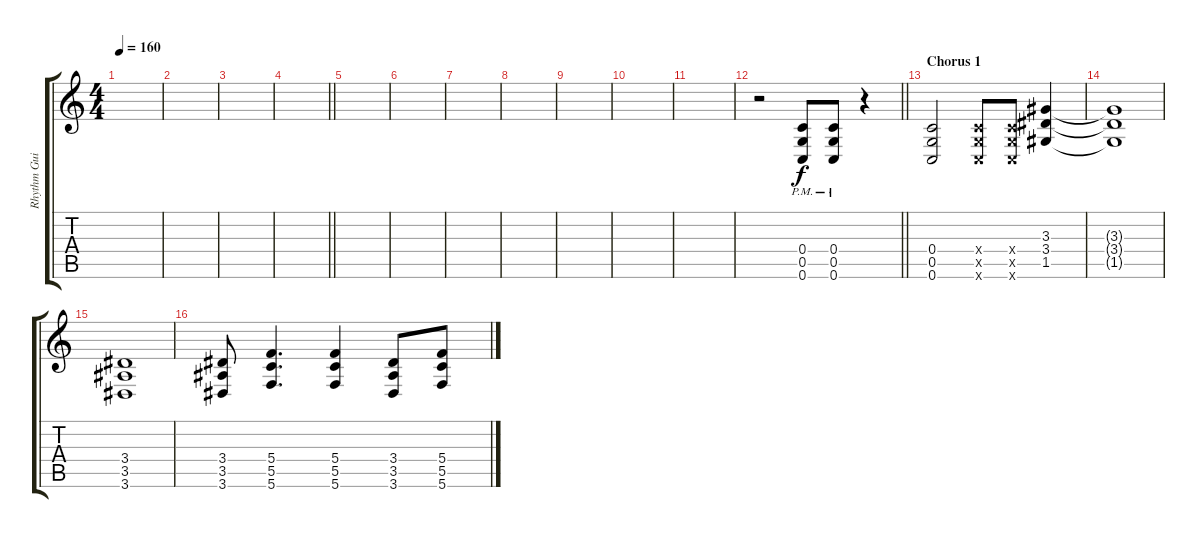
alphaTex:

\track ("Rhythm Guitar" "Rhythm Gui") {instrument distortionguitar}
\staff {score tabs}
\tuning (D4 A3 F3 C3 G2 C2) {hide}
\ts (4 4)
\tempo 160
\clef g2
\ks c
|
|
|
\barLineRight lightlight
|
|
|
|
|
|
|
|
\barLineRight lightlight
r.2 (0.4{pm} 0.5{pm} 0.6{pm}).8 (0.4{pm} 0.5{pm} 0.6{pm}).8 r.4 |
\section ("" "Chorus 1")
(0.4 0.5 0.6).2 (0.4{x} 0.5{x} 0.6{x}).8 (0.4{x} 0.5{x} 0.6{x}).8 (3.3 3.4 1.5).4 |
(3.3{t} 3.4{t} 1.5{t}).1 |
(3.4 3.5 3.6).1 |
(3.4 3.5 3.6).8 (5.4 5.5 5.6).4{d} (5.4 5.5 5.6).4 (3.4 3.5 3.6).8 (5.4 5.5 5.6).8
